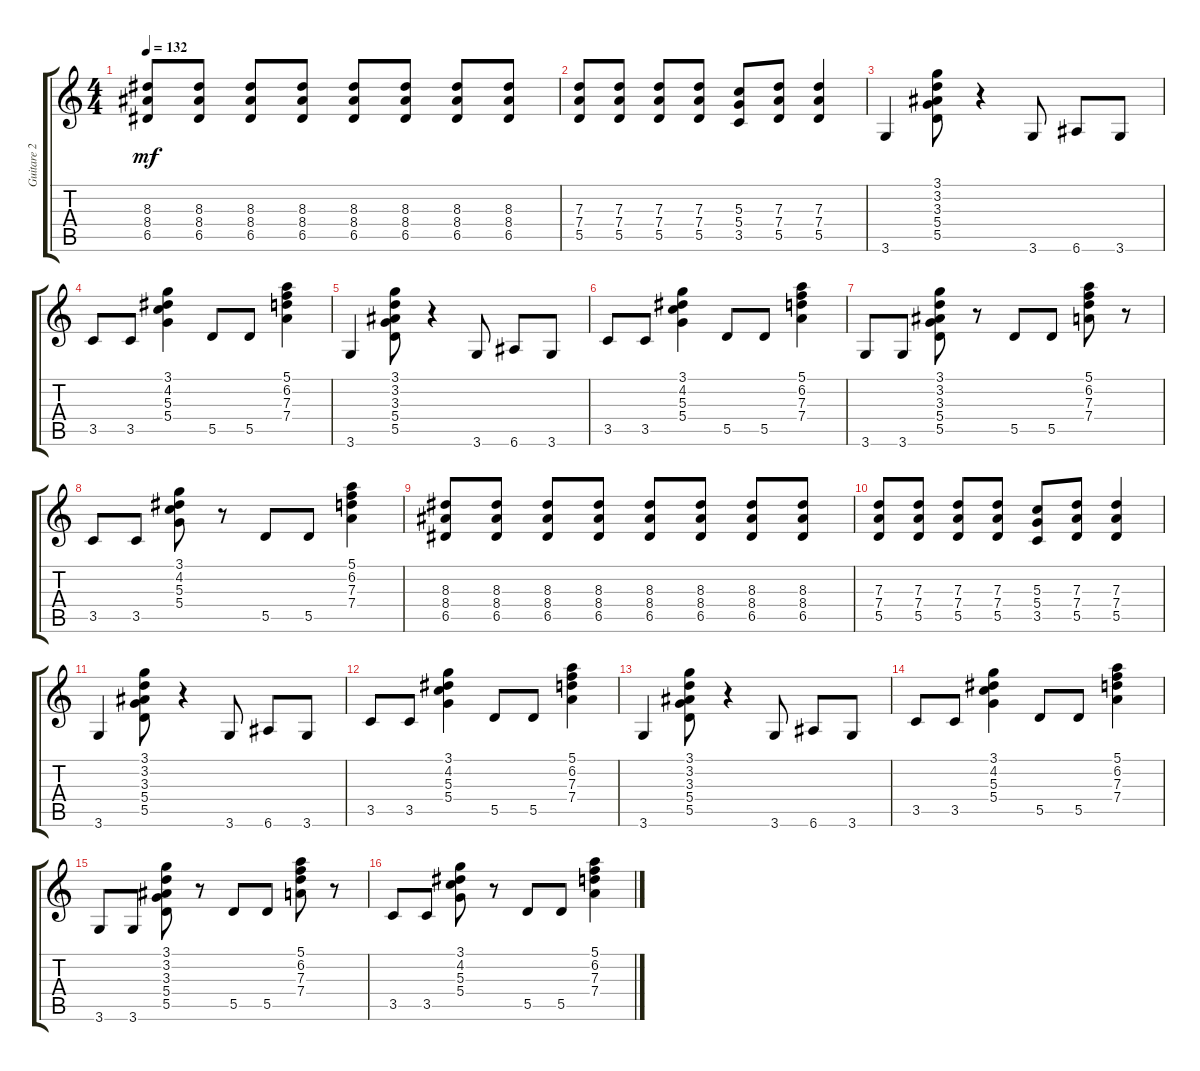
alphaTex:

\track ("Guitare 2" "Guitare 2") {instrument electricguitarmuted}
\staff {score tabs}
\tuning (E4 B3 G3 D3 A2 E2) {hide}
\ts (4 4)
\tempo 132
\clef g2
\ks c
(8.3 8.4 6.5).8{dy mf} (8.3 8.4 6.5).8 (8.3 8.4 6.5).8 (8.3 8.4 6.5).8 (8.3 8.4 6.5).8 (8.3 8.4 6.5).8 (8.3 8.4 6.5).8 (8.3 8.4 6.5).8 |
(7.3 7.4 5.5).8 (7.3 7.4 5.5).8 (7.3 7.4 5.5).8 (7.3 7.4 5.5).8 (5.3 5.4 3.5).8 (7.3 7.4 5.5).8 (7.3 7.4 5.5).4 |
3.6.4 (3.1 3.2 3.3 5.4 5.5).8 r.4 3.6.8 6.6.8 3.6.8 |
3.5.8 3.5.8 (3.1 4.2 5.3 5.4).4 5.5.8 5.5.8 (5.1 6.2 7.3 7.4).4 |
3.6.4 (3.1 3.2 3.3 5.4 5.5).8 r.4 3.6.8 6.6.8 3.6.8 |
3.5.8 3.5.8 (3.1 4.2 5.3 5.4).4 5.5.8 5.5.8 (5.1 6.2 7.3 7.4).4 |
3.6.8 3.6.8 (3.1 3.2 3.3 5.4 5.5).8 r.8 5.5.8 5.5.8 (5.1 6.2 7.3 7.4).8 r.8 |
3.5.8 3.5.8 (3.1 4.2 5.3 5.4).8 r.8 5.5.8 5.5.8 (5.1 6.2 7.3 7.4).4 |
(8.3 8.4 6.5).8 (8.3 8.4 6.5).8 (8.3 8.4 6.5).8 (8.3 8.4 6.5).8 (8.3 8.4 6.5).8 (8.3 8.4 6.5).8 (8.3 8.4 6.5).8 (8.3 8.4 6.5).8 |
(7.3 7.4 5.5).8 (7.3 7.4 5.5).8 (7.3 7.4 5.5).8 (7.3 7.4 5.5).8 (5.3 5.4 3.5).8 (7.3 7.4 5.5).8 (7.3 7.4 5.5).4 |
3.6.4 (3.1 3.2 3.3 5.4 5.5).8 r.4 3.6.8 6.6.8 3.6.8 |
3.5.8 3.5.8 (3.1 4.2 5.3 5.4).4 5.5.8 5.5.8 (5.1 6.2 7.3 7.4).4 |
3.6.4 (3.1 3.2 3.3 5.4 5.5).8 r.4 3.6.8 6.6.8 3.6.8 |
3.5.8 3.5.8 (3.1 4.2 5.3 5.4).4 5.5.8 5.5.8 (5.1 6.2 7.3 7.4).4 |
3.6.8 3.6.8 (3.1 3.2 3.3 5.4 5.5).8 r.8 5.5.8 5.5.8 (5.1 6.2 7.3 7.4).8 r.8 |
3.5.8 3.5.8 (3.1 4.2 5.3 5.4).8 r.8 5.5.8 5.5.8 (5.1 6.2 7.3 7.4).4
